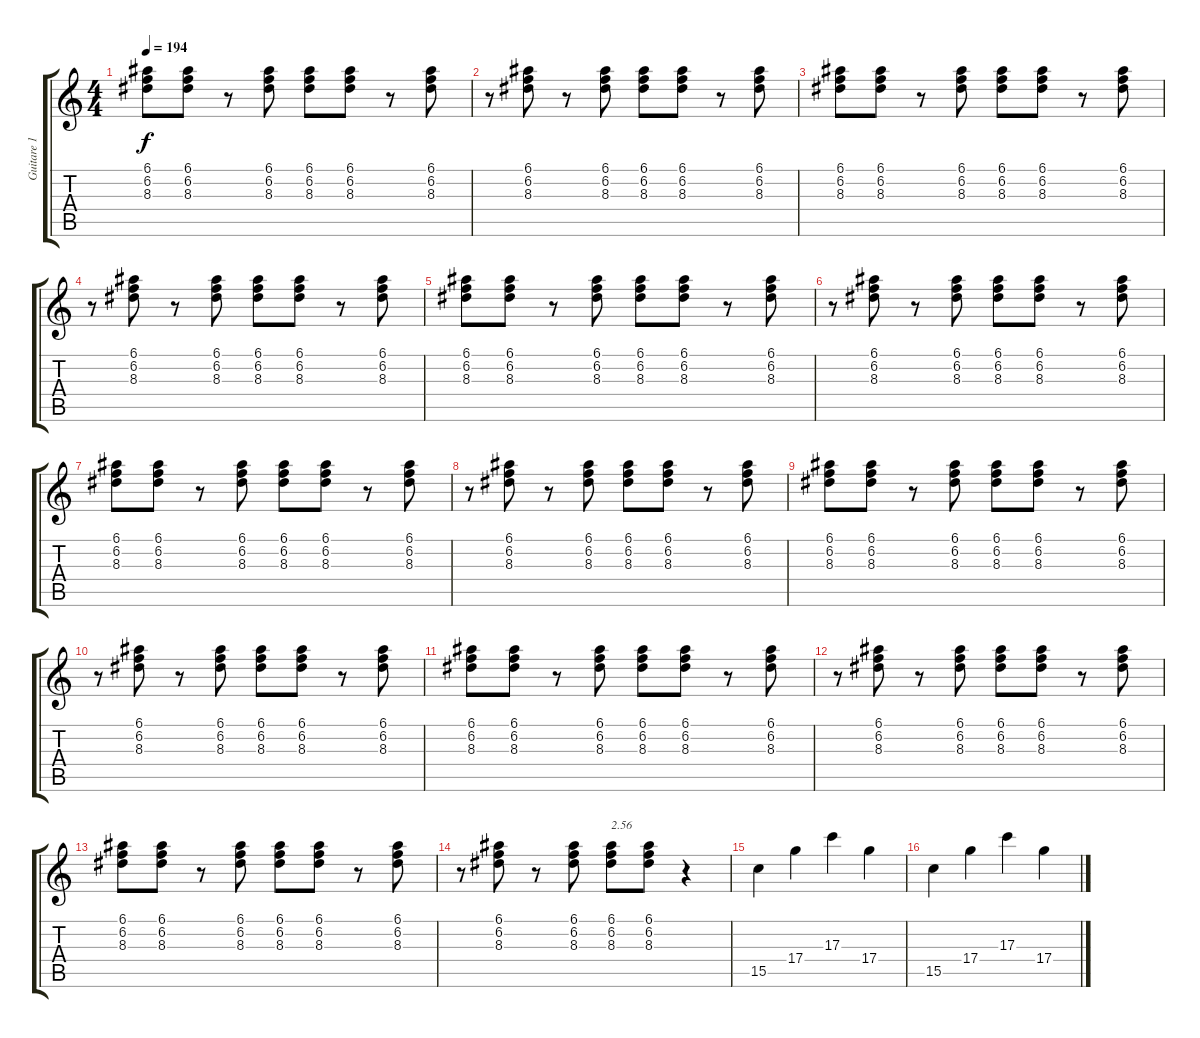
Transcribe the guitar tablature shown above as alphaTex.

\track ("Guitare 1 Dr-D" "Guitare 1 ") {instrument distortionguitar}
\staff {score tabs}
\tuning (E4 B3 G3 D3 A2 D2) {hide}
\ts (4 4)
\tempo 194
\clef g2
\ks c
(6.1 6.2 8.3).8{dy f} (6.1 6.2 8.3).8 r.8 (6.1 6.2 8.3).8 (6.1 6.2 8.3).8 (6.1 6.2 8.3).8 r.8 (6.1 6.2 8.3).8 |
r.8 (6.1 6.2 8.3).8 r.8 (6.1 6.2 8.3).8 (6.1 6.2 8.3).8 (6.1 6.2 8.3).8 r.8 (6.1 6.2 8.3).8 |
(6.1 6.2 8.3).8 (6.1 6.2 8.3).8 r.8 (6.1 6.2 8.3).8 (6.1 6.2 8.3).8 (6.1 6.2 8.3).8 r.8 (6.1 6.2 8.3).8 |
r.8 (6.1 6.2 8.3).8 r.8 (6.1 6.2 8.3).8 (6.1 6.2 8.3).8 (6.1 6.2 8.3).8 r.8 (6.1 6.2 8.3).8 |
(6.1 6.2 8.3).8 (6.1 6.2 8.3).8 r.8 (6.1 6.2 8.3).8 (6.1 6.2 8.3).8 (6.1 6.2 8.3).8 r.8 (6.1 6.2 8.3).8 |
r.8 (6.1 6.2 8.3).8 r.8 (6.1 6.2 8.3).8 (6.1 6.2 8.3).8 (6.1 6.2 8.3).8 r.8 (6.1 6.2 8.3).8 |
(6.1 6.2 8.3).8 (6.1 6.2 8.3).8 r.8 (6.1 6.2 8.3).8 (6.1 6.2 8.3).8 (6.1 6.2 8.3).8 r.8 (6.1 6.2 8.3).8 |
r.8 (6.1 6.2 8.3).8 r.8 (6.1 6.2 8.3).8 (6.1 6.2 8.3).8 (6.1 6.2 8.3).8 r.8 (6.1 6.2 8.3).8 |
(6.1 6.2 8.3).8 (6.1 6.2 8.3).8 r.8 (6.1 6.2 8.3).8 (6.1 6.2 8.3).8 (6.1 6.2 8.3).8 r.8 (6.1 6.2 8.3).8 |
r.8 (6.1 6.2 8.3).8 r.8 (6.1 6.2 8.3).8 (6.1 6.2 8.3).8 (6.1 6.2 8.3).8 r.8 (6.1 6.2 8.3).8 |
(6.1 6.2 8.3).8 (6.1 6.2 8.3).8 r.8 (6.1 6.2 8.3).8 (6.1 6.2 8.3).8 (6.1 6.2 8.3).8 r.8 (6.1 6.2 8.3).8 |
r.8 (6.1 6.2 8.3).8 r.8 (6.1 6.2 8.3).8 (6.1 6.2 8.3).8 (6.1 6.2 8.3).8 r.8 (6.1 6.2 8.3).8 |
(6.1 6.2 8.3).8 (6.1 6.2 8.3).8 r.8 (6.1 6.2 8.3).8 (6.1 6.2 8.3).8 (6.1 6.2 8.3).8 r.8 (6.1 6.2 8.3).8 |
r.8 (6.1 6.2 8.3).8 r.8 (6.1 6.2 8.3).8 (6.1 6.2 8.3).8{txt "2.56"} (6.1 6.2 8.3).8 r.4 |
15.5.4 17.4.4 17.3.4 17.4.4 |
15.5.4 17.4.4 17.3.4 17.4.4
